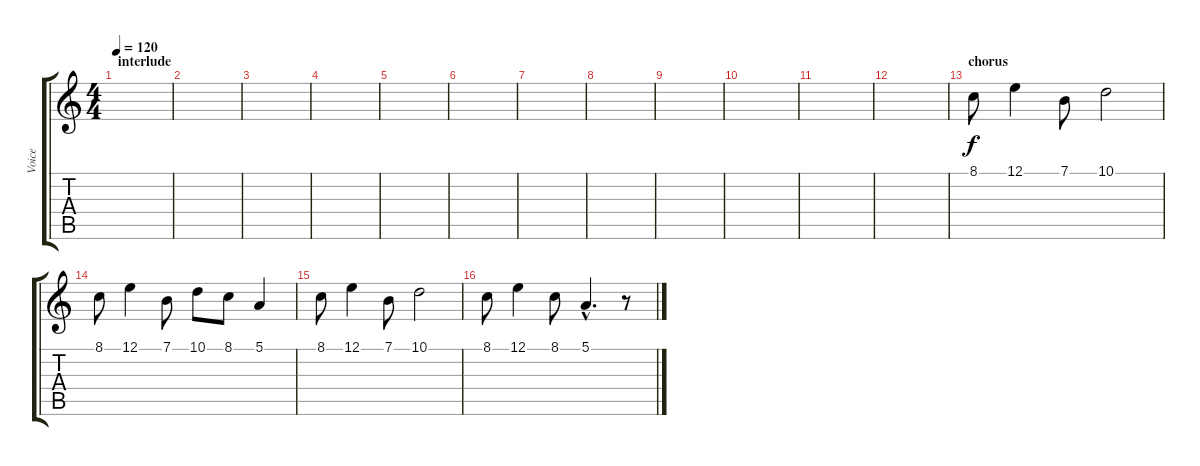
\track ("Voice" "Voice") {instrument choiraahs}
\staff {score tabs}
\tuning (E4 B3 G3 D3 A2 E2) {hide}
\ts (4 4)
\section ("" "interlude")
\tempo 120
\clef g2
\ks c
|
|
|
|
|
|
|
|
|
|
|
|
\section ("" "chorus")
8.1.8 12.1.4 7.1.8 10.1.2 |
8.1.8 12.1.4 7.1.8 10.1.8 8.1.8 5.1.4 |
8.1.8 12.1.4 7.1.8 10.1.2 |
8.1.8 12.1.4 8.1.8 5.1{hac}.4{d} r.8
